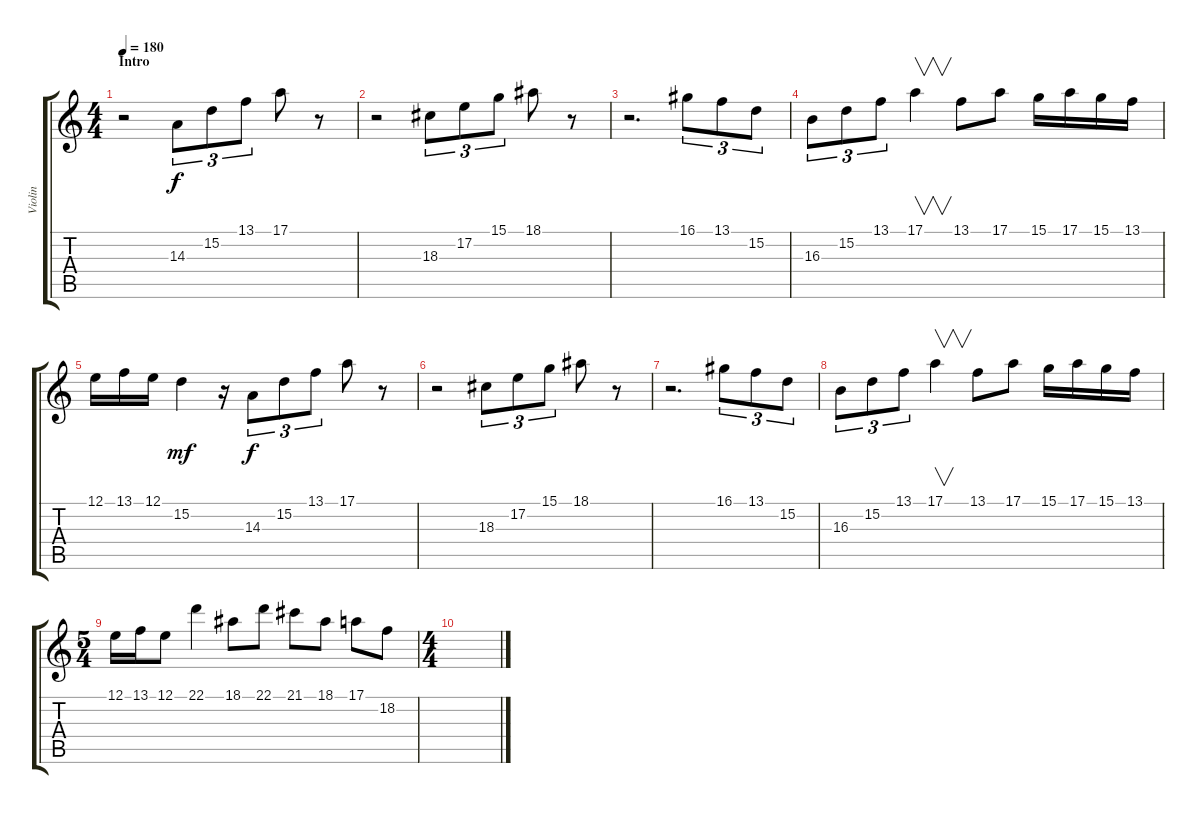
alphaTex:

\track ("Violin" "Violin") {instrument violin}
\staff {score tabs}
\tuning (E4 B3 G3 D3 A2 E2) {hide}
\ts (4 4)
\section ("" "Intro")
\tempo 180
\clef g2
\ks c
r.2{dy f instrument violin} 14.3.8{tu (3 2)} 15.2.8{tu (3 2)} 13.1.8{tu (3 2)} 17.1.8 r.8 |
r.2 18.3.8{tu (3 2)} 17.2.8{tu (3 2)} 15.1.8{tu (3 2)} 18.1.8 r.8 |
r.2{d} 16.1.8{tu (3 2)} 13.1.8{tu (3 2)} 15.2.8{tu (3 2)} |
16.3.8{tu (3 2)} 15.2.8{tu (3 2)} 13.1.8{tu (3 2)} 17.1.4{v} 13.1.8 17.1.8 15.1.16 17.1.16 15.1.16 13.1.16 |
12.1.16 13.1.16 12.1.16 15.2.4{dy mf} r.16 14.3.8{tu (3 2) dy f} 15.2.8{tu (3 2)} 13.1.8{tu (3 2)} 17.1.8 r.8 |
r.2 18.3.8{tu (3 2)} 17.2.8{tu (3 2)} 15.1.8{tu (3 2)} 18.1.8 r.8 |
r.2{d} 16.1.8{tu (3 2)} 13.1.8{tu (3 2)} 15.2.8{tu (3 2)} |
16.3.8{tu (3 2)} 15.2.8{tu (3 2)} 13.1.8{tu (3 2)} 17.1.4{v} 13.1.8 17.1.8 15.1.16 17.1.16 15.1.16 13.1.16 |
\ts (5 4)
12.1.16 13.1.16 12.1.8 22.1.4 18.1.8 22.1.8 21.1.8 18.1.8 17.1.8 18.2.8 |
\ts (4 4)
